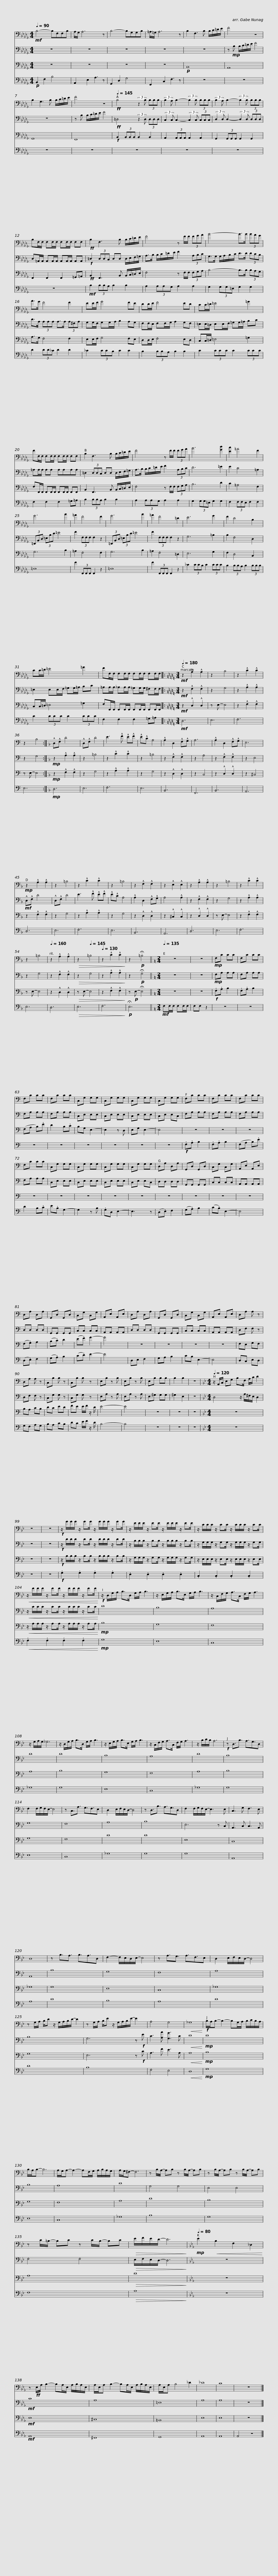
X:1
%%score 1 2 3 4
L:1/8
Q:1/4=90
M:4/4
I:linebreak $
K:Db
V:1 bass
V:2 bass
V:3 bass
V:4 bass
V:1
!mf! B,4- B,F,F,B, | A,/G,/ A,6 z | B,4- B,G,G,B, | =A,/=G,/ A,6 z | B,2 F,3 B, B,/C/=D/E/ |$ %5
 F4 z4 | B,2 G,3 B, B,/C/=D/E/ | F4 z4 |[Q:1/4=145]!ff! B,4 (3:2:2z2 B, (3B,B,B, |$ (3:2:2B,2 A, B,2- (3:2:2B,2 B, (3B,B,B, | %10
 (3:2:2B,2 A, B,2- (3:2:2B,2 B, (3B,B,B, | B,F,/F,/ F,F,/F,/ F,F,/F,/ F,F, |$!ff! B,2 F,3 B, B,/C/=D/E/ | F4 z F/F/ (3FGA |$ B4- B>B (3BAG | %15
 A>G F4 F2 | EE/F/ G4 FE |$ DD/E/ F4 ED | CC/=D/ =E4 =G2 | FF,/F,/ F,F,/F,/ F,F,/F,/ F,F, |$ %20
 B,2 F,3 B, B,/C/=D/E/ | F4 z F/F/ (3FGA | B6 [Gd]2 | [Ec]2 =A4 F2 |$ G6 B2 | %25
 =A2 F4 F2 | G6 B2 | =A2 F4 =D2 |$ E6 G2 | F2 D4 B,2 | %30
 CC/=D/ =E4 =G2 |$ FF,/F,/ F,F,/F,/ F,F,/F,/ F,F,/F,/ |:[K:C][M:3/4][Q:1/4=180]!mf! z2 !^!A,2 !^!A,2 | z2 B,4 | z2 !^!C2 !^!C2 | %35
 z2 B,4 :|[K:F] !^!D,!^!F, D4 | !^!D,!^!F, D4 |$ E3 !^!F !^!E!^!F | !^!E!^!C A,4 | %40
 !^!A,2 D,2 !^!F,!^!G, | A,6 | !^!A,2 D,2 !^!F,!^!G, | E,6 |!mp! z2 !^!A,2 !^!A,2 | %45
 z2 =B,4 | z2 !^!C2 !^!C2 | z2 =B,4 |$ z2 !^!F,2 !^!F,2 | z2 !^!E,2 !^!E,2 | %50
 z2 !^!A,2 !^!A,2 | z2 =B,4 | z2 !^!C2 !^!C2 | z2 =B,4 |[Q:1/4=160] z2 !^!A,2 !^!A,2 | %55
!>(! z2[Q:1/4=145] =B,4 |[Q:1/4=130] z2 !^!C2 !^!C2!>)! | z2!p! !fermata!=B,4 ||$[K:C][M:2/4][Q:1/4=135] z4 | z4 | %60
!mp! F,C CC | F,C CC | F,C CC | F,C CC | C,G, G,G, | %65
 C,G, G,G, | C,G, G,G, |$ C,G, G,G, | F,C CC | F,C CC | %70
 F,C CC | F,C CC | C,G, G,G, | C,G, G,G, | C,G, G,G, | %75
 C,G, G,G, | D,A, D,A, |$ G,,D, G,,D, | C,G, C,G, | A,,E, A,,E, | %80
 D,A, D,A, | G,,D, G,,D, | C,G, C,G, | A,,E, A,,E, | D,A, D,A, | %85
 G,,D, G,,D, | C,G, C,G, |$ A,,E, A,,E, | D,A, A, z | D,A, A, z | %90
 C,B, B, z | C,B, B, z | E,B, z B, | E,B, z B, | E,B, B,B, | %95
 B,2 B,2 |$ z4 |[K:Bb][M:4/4][Q:1/4=120] z/ A,,/C,/ E,G, B,F,/ A,/C/ D2 | z8 | z8 | %100
!f! z/ G/G/G/ z/ GG/ z/ G/G/G/ z/ GG/ |$ z/ E/E/E/ z/ EE/ z/ E/E/E/ z/ EE/ | z/ C/C/C/ z/ CC/ z/ C/C/C/ z/ CC/ |$!<(! z/ F/F/F/ z/ FF/ z/ F/F/F/ z/ FF/!<)! |!f! z/ D,/G,/A,/ B,>D, G,/A,/ B,3 | %105
 z/ E,/G,/A,/ B,>E, G,/A,/ B,3 |$ z/ C,/F,/G,/ A,>C, F,/G,/ A,3 | z/ G,/A,/G,/ _G,6 | z/ D,/G,/A,/ B,>D, G,/A,/ B,3 | z/ E,/G,/A,/ B,>E, G,/A,/ B,3 |$ %110
 z/ C,/F,/G,/ A,>C, F,/G,/ A,3 | z/ B,/C/B,/ A,6 |!f! z D,3/2B,3/2 A,3/2G,3/2D, | F,2 F,/G,/F,/E,/- E,4 | z C,3/2A,3/2 G,3/2F,3/2E, |$ %115
 D,2 E,/F,/E,/D,/- D,4 | z D,3/2B,3/2 A,3/2G,3/2D, | F,2 F,/G,/F,/E,/- E,3 E, | C,3 G, F,3 E, | D,8 | %120
 z B,3/2A,3/2 B,3/2A,3/2D, |$ F,2- F,/E,/D,/E,/- E,4 | z A,3/2G,3/2 A,3/2F,3/2E, | D,2 E,/F,/E,/D,/- D,4 | z G,/A,/ B,/D z/ G,/A,/B,/D/- D2 |$ %125
 z G,/A,/ B,/E z/ G,/A,/B,/E/- E2 | A,4 G,4 |!<(! _G,8!<)! |!f! B,/A,/B,- B,2- B,G,/A,/ B,/C/B,/A,/ | B,/A,/B,- B,6 |$ %130
 A,/G,/A,- A,2- A,F,/G,/ A,/B,/A,/G,/ | A,/G,/^F,- F,6 | z B,/A,/- A,B, z B,/A,/- A,B, | z B,/A,/- A,B, z B,/A,/- A,B, |$ z C/=B,/- B,C z C/B,/- B,C | %135
!>(! E/F/E/D/- D6!>)! |[K:Eb][Q:1/4=80]!mp! E2!<(! B,2 F,2 _D,2!<)! | z!ff! E,/A,/ B,2- B,A,/E,/ A,/B,/A,/E,/ |$ A,/E,/A, B,2- B,A,/E,/ A,/B,/A,/E,/ | A,/E,/A, B,4 _D2 | %140
 _D8 | C8 | z8 |] %143
V:2
 z8 | z8 | z8 | z8 | z8 |$ %5
 z!mp! B, B,/C/=D/E/ F4 | z8 | z B, B,/C/=D/E/ F4 |!ff! =D,4 (3:2:2z2 D, (3D,D,D, |$ (3:2:2C,2 C, C,2- (3:2:2C,2 C, (3C,C,C, | %10
 (3:2:2D,2 D, D,2- (3:2:2D,2 D, (3D,D,D, | D,=A,,/A,,/ A,,A,,/A,,/ A,,A,,/A,,/ A,,A,, |$!f! =D,2 (3D,D,C, D,D, D,/E,/F,/=G,/ | A,>B, B,/C/=D/E/ F2 (3A,B,C |$ G,>G, G,/A,/B,/C/ D>D (3DCB, | %15
 D>A, (3A,A,A, A,>A, (3A,^F,A, | G,G,/F,/ G,G,/A,/ B,2 A,G, |$ F,F,/E,/ F,F,/G,/ A,2 G,F, | =E,E,/=D,/ E,E,/F,/ =G,G,/=A,/ B,C | =A,A,/A,/ A,A, A,A,A,A, |$ %20
 =D,2 (3D,D,C, D,D, D,/E,/F,/=G,/ | A,>B, B,/C/=D/E/ F2 (3A,B,C | D6 =E2 | E2 C4 =A,2 |$ (3=E,,B,,D, (3=E,B,D =E4 | %25
 F2 (3F,F,F, F,2 z2 | (3=E,,B,,D, (3=E,B,D =E4 | F2 (3F,F,F, F,2 z2 |$ G,6 =B,2 | B,2 F,4 D,2 | %30
 =E,2 E,E,/F,/ =G,G,/=A,/ B,C |$ =A,A,/A,/ _A,A,/A,/ =G,G,/G,/ ^F,F,/F,/ |:[K:C][M:3/4]!mf! z2 !^!F,2 !^!F,2 | z2 G,4 | z2 !^!A,2 !^!A,2 | %35
 z2 G,4 :|[K:F]!mp! z2 !^!A,2 !^!A,2 | z2 =B,4 |$ z2 !^!C2 !^!C2 | z2 =B,4 | %40
 z2 !^!F,2 !^!F,2 | z2 A,4 | z2 !^!F,2 !^!F,2 | z2 E,4 |!mf! !^!D,!^!F, D4 | %45
 !^!D,!^!F, D4 | E3 !^!F !^!E!^!F | !^!E!^!C A,4 |$ !^!A,2 D,2 !^!F,!^!G, | A,4 !^!A,2 | %50
 z2 !^!F,2 !^!F,2 | z2 G,4 | z2 !^!A,2 !^!A,2 | z2 G,4 | z2 !^!F,2 !^!F,2 | %55
!>(! z2 G,4 | z2 !^!A,2 !^!A,2!>)! | z2!p! !fermata!G,4 ||$[K:C][M:2/4] z4 | z4 | %60
!mp! F,A, A,A, | F,A, A,A, | F,A, A,A, | F,A, A,A, | C,E, E,E, | %65
 C,E, E,E, | C,E, E,E, |$ C,E, E,C, | F,A, A,A, | F,A, A,A, | %70
 F,A, A,A, | F,A, A,A, | C,E, E,E, | C,E, E,E, | C,E, E,E, | %75
 C,E, E,C, | D,D, D,D, |$ G,,G,, G,,G,, | C,C, C,C, | A,,A,, A,,A,, | %80
 D,D, D,D, | G,,G,, G,,G,, | C,C, C,C, | A,,A,, A,,A,, | D,D, D,D, | %85
 G,,G,, G,,G,, | C,C, C,C, |$ A,,A,, A,,A,, | D,F, F, z | D,F, F, z | %90
 C,G, G, z | C,G, G, z | E,A, z A, | E,A, z A, | E,^G, G,G, | %95
 ^G,2 E,2 |$ z4 |[K:Bb][M:4/4] D,4 z/ A,/^F,/E,/ D,2 | z8 | z8 | %100
!f! z/ D/D/D/ z/ DD/ z/ D/D/D/ z/ DD/ |$ z/ B,/B,/B,/ z/ B,B,/ z/ B,/B,/B,/ z/ B,B,/ | z/ G,/G,/G,/ z/ G,G,/ z/ G,/G,/G,/ z/ G,G,/ |$!<(! z/ C/C/C/ z/ CC/ z/ C/C/C/ z/ CC/!<)! | D8 | %105
 B,8 |$ A,8 | D8 | D8 | B,8 |$ %110
 A,8 | D8 | B,8 | G,8 | F,8 |$ %115
 A,8 | B,8 | E,6 z C, | A,,3 C, C,3 A,, | A,,8 | %120
 B,8 |$ G,8 | F,8 | A,8 | B,8 |$ %125
 G,6 z!f! E | C3 [A,A] [G,G]3 C |!<(! D8!<)! |!mp! D8 | B,8 |$ %130
 A,8 | D8 | G,4 G,4 | E,4 E,4 |$ F,4 F,4 | %135
!>(! E,/F,/E,/D,/- D,6!>)! |[K:Eb] z8 |!mf! C8 |$ A,8 | =E,8 | %140
 A,8 | A,8 | z8 |] %143
V:3
 z8 | z8 | z8 | z8 |!p! B,,8 |$ %5
 A,,8 | G,,8 | F,,8 |!f! B,,2 (3B,,B,,B,, B,,2 B,,2 |$ A,,2 (3A,,A,,A,, A,,2 A,,2 | %10
 G,,2 (3G,,G,,G,, G,,2 G,,2 | F,,2 F,,2 F,,2 =G,,=A,, |$!ff! B,,2 F,,3 B,, B,,/C,/=D,/E,/ | F,4 z F,/F,/ (3F,G,A, |$ B,4- B,>B, (3B,A,G, | %15
 A,>G, F,4 F,2 | E,E,/F,/ G,4 F,E, |$ D,D,/E,/ F,4 E,D, | C,C,/=D,/ =E,4 =G,2 | F,F,,/F,,/ F,,F,,/F,,/ F,,F,,/F,,/ F,,F,, |$ %20
 B,,2 F,,3 B,, B,,/C,/=D,/E,/ | F,4 z F,/F,/ (3F,G,A, | B,6 D2 | C2 =A,4 F,2 |$ G,6 B,2 | %25
 =A,2 F,4 F,2 | G,6 B,2 | =A,2 F,4 =D,2 |$ E,6 G,2 | F,2 D,4 B,,2 | %30
 C,C,/=D,/ =E,4 =G,2 |$ F,F,,/F,,/ F,,F,,/F,,/ F,,F,,/F,,/ F,,F,,/F,,/ |:[K:C][M:3/4]!mf! z2 !^!D,2 !^!D,2 | z E,- E,4 | z2 !^!F,2 !^!F,2 | %35
 z E,- E,4 :|[K:F]!mp! z2 !^!F,2 !^!F,2 | z2 G,4 |$ z2 !^!A,2 !^!A,2 | z2 G,4 | %40
 z2 !^!D,2 !^!D,2 | z2 C,4 | z2 !^!D,2 !^!D,2 | z2 ^C,4 | z2 !^!F,2 !^!F,2 | %45
 z2 G,4 | z2 !^!A,2 !^!A,2 | z2 G,4 |$ z2 !^!D,2 !^!D,2 | z2 !^!^C,2 !^!C,2 | %50
 z2 !^!D,2 !^!D,2 | z E,- E,4 | z2 !^!F,2 !^!F,2 | z E,- E,4 | z2 !^!D,2 !^!D,2 | %55
!>(! z E,- E,4 | z2 !^!F,2 !^!F,2!>)! | z!p! E,- !fermata!E,4 ||$[K:C][M:2/4] z4 | z4 | %60
!f! .F,.A, B,2 | .F,.A, B,2 | (F,A, B,).E | D2 B,.C | B,G, E,2- | %65
 E,2 z D, | E,G, E,2- |$ E,4 | z4 | z4 | %70
 z4 | z4 | z4 | z4 | z4 | %75
 z4 | z4 |$ z4 | z4 | z4 | %80
 (F,.G,) A,2 | (B,.C) D2 | (E.F) G2- | G4 | z4 | %85
 z4 | z4 |$ z4 | F,E, G,F, | B,A, CB, | %90
 DC ED | FE E/F/ z/ D/ | E4- | E4 | z4 | %95
 z4 |$ z4 |[K:Bb][M:4/4] z8 | z8 | z8 | %100
!f! z/ B,/B,/B,/ z/ B,B,/ z/ B,/B,/B,/ z/ B,B,/ |$ z/ G,/G,/G,/ z/ G,G,/ z/ G,/G,/G,/ z/ G,G,/ | z/ E,/E,/E,/ z/ E,E,/ z/ E,/E,/E,/ z/ E,E,/ |$!<(! z/ A,/A,/A,/ z/ A,A,/ z/ A,/A,/A,/ z/ A,A,/!<)! |!mp! B,8 | %105
 G,8 |$ F,8 | A,8 | B,8 | G,8 |$ %110
 F,8 | A,8 | B,8 | G,8 | F,8 |$ %115
 D8 | D8 | E,8 | C,8 | _G,8 | %120
 G,8 |$ E,8 | C,8 | _G,8 | G,8 |$ %125
 E,6 z!f! C | A,3 F E3 A, |!<(! A,8!<)! |!mp! B,8 | G,8 |$ %130
 F,8 | A,8 | D8 | B,8 |$ A,8 | %135
!>(! D8!>)! |[K:Eb] z8 |!mf! E,8 |$ ^C,8 | =B,,8 | %140
 E,8 | E,8 | z8 |] %143
V:4
!p! B,,2 F,2 B,4 | A,,2 E,2 A,3 z | G,,2 D,2 G,4 | F,,2 C,2 F,3 z | z8 |$ %5
 z8 | z8 | z8 | z8 |$ z8 | %10
 z8 | z8 |$!mf! B,2 (3B,B,A, B,2 B,2 | A,2 (3A,A,G, A,2 A,2 |$ G,2 (3G,G,=E, G,2 G,2 | %15
 D2 (3DD_C D2 D2 | _C2 (3CCB, C2 C2 |$ B,2 (3B,B,A, B,2 B,2 | C2 (3CCC C2 (3CCC | F,2 F,2 F,2 =G,=A, |$ %20
 B,2 (3B,B,A, B,2 B,2 | A,2 (3A,A,G, A,2 A,2 | G,2 (3G,G,=E, G,2 G,2 | F,2 (3F,F,E, F,2 F,2 |$ =E,8 | %25
 F2 (3F,,F,,F,, F,,2 z2 | =E,8 | F2 (3F,,F,,F,, F,,2 z2 |$ _C2 (3CCB, C2 (3CCC | B,2 (3B,B,A, B,2 (3B,B,B, | %30
 C2 (3CCC C2 (3CCC |$ F,2 F,2 F,2 =G,=A, |:[K:C][M:3/4]!mf! D,6 | E,6 | F,6 | %35
 E,6 :|[K:F]!mp! D,6 | E,6 |$ F,6 | E,6 | %40
 B,,6 | F,,6 | B,,6 | A,,6 | D,6 | %45
 E,6 | F,6 | E,6 |$ B,,6 | A,,6 | %50
 D,6 | E,6 | F,6 | E,6 | D,6 | %55
!>(! E,6 | F,6!>)! |!p! !fermata!E,6 ||$[K:C][M:2/4]!mf! F,F,/F,/ F,F,/F,/ | F,F, z2 | %60
 z4 | z4 | z4 | z4 | z4 | %65
 z4 | z4 |$ z4 |!f! .F,.A, B,2 | .F,.A, B,2 | %70
 (F,A, B,).E | D2 B,.C | E.B, G,2- | G,2 z B, | .G,D, E,2- | %75
 E,3 z | (D,.E,) F,2 |$ (G,.A,) B,2 | (C.B,) E,2- | E,4 | %80
 (D,.E,) F,2 | (G,.A,) B,2 | (C.D) E2- | E4 | D,E, F,2 | %85
 G,A, B,2 | CB, E,2- |$ E,4 | D,C, E,D, | G,F, A,G, | %90
 B,A, CB, | DC E/F/ z/ D/ | B,4- | B,4 | z4 | %95
 z4 |$ z4 |[K:Bb][M:4/4] z8 | z8 | z8 | %100
!f! .G,2 .G,2 .G,2 .G,2 |$ .E,2 .E,2 .E,2 .E,2 | .C,2 .C,2 .C,2 .C,2 |$!<(! .F,2 .F,2 .F,2 .F,2!<)! |!mp! G,8 | %105
 E,8 |$ C,8 | _G,8 | G,8 | E,8 |$ %110
 C,8 | _G,8 | G,8 | E,8 | C,8 |$ %115
 _G,8 | G,8 | G,8 | A,,8 | A,8 | %120
 D8 |$ B,8 | A,8 | D8 | D8 |$ %125
 B,8 | F,4 E,4 |!<(! D,8!<)! |!mp! G,8 | E,8 |$ %130
 C,8 | _G,8 | B,8 | G,8 |$ F,8 | %135
!>(! A,8!>)! |[K:Eb] z8 |!mf! A,,8 |$ ^F,,8 | G,,8 | %140
 A,,8 | A,,8 | A,,4 z4 |] %143
